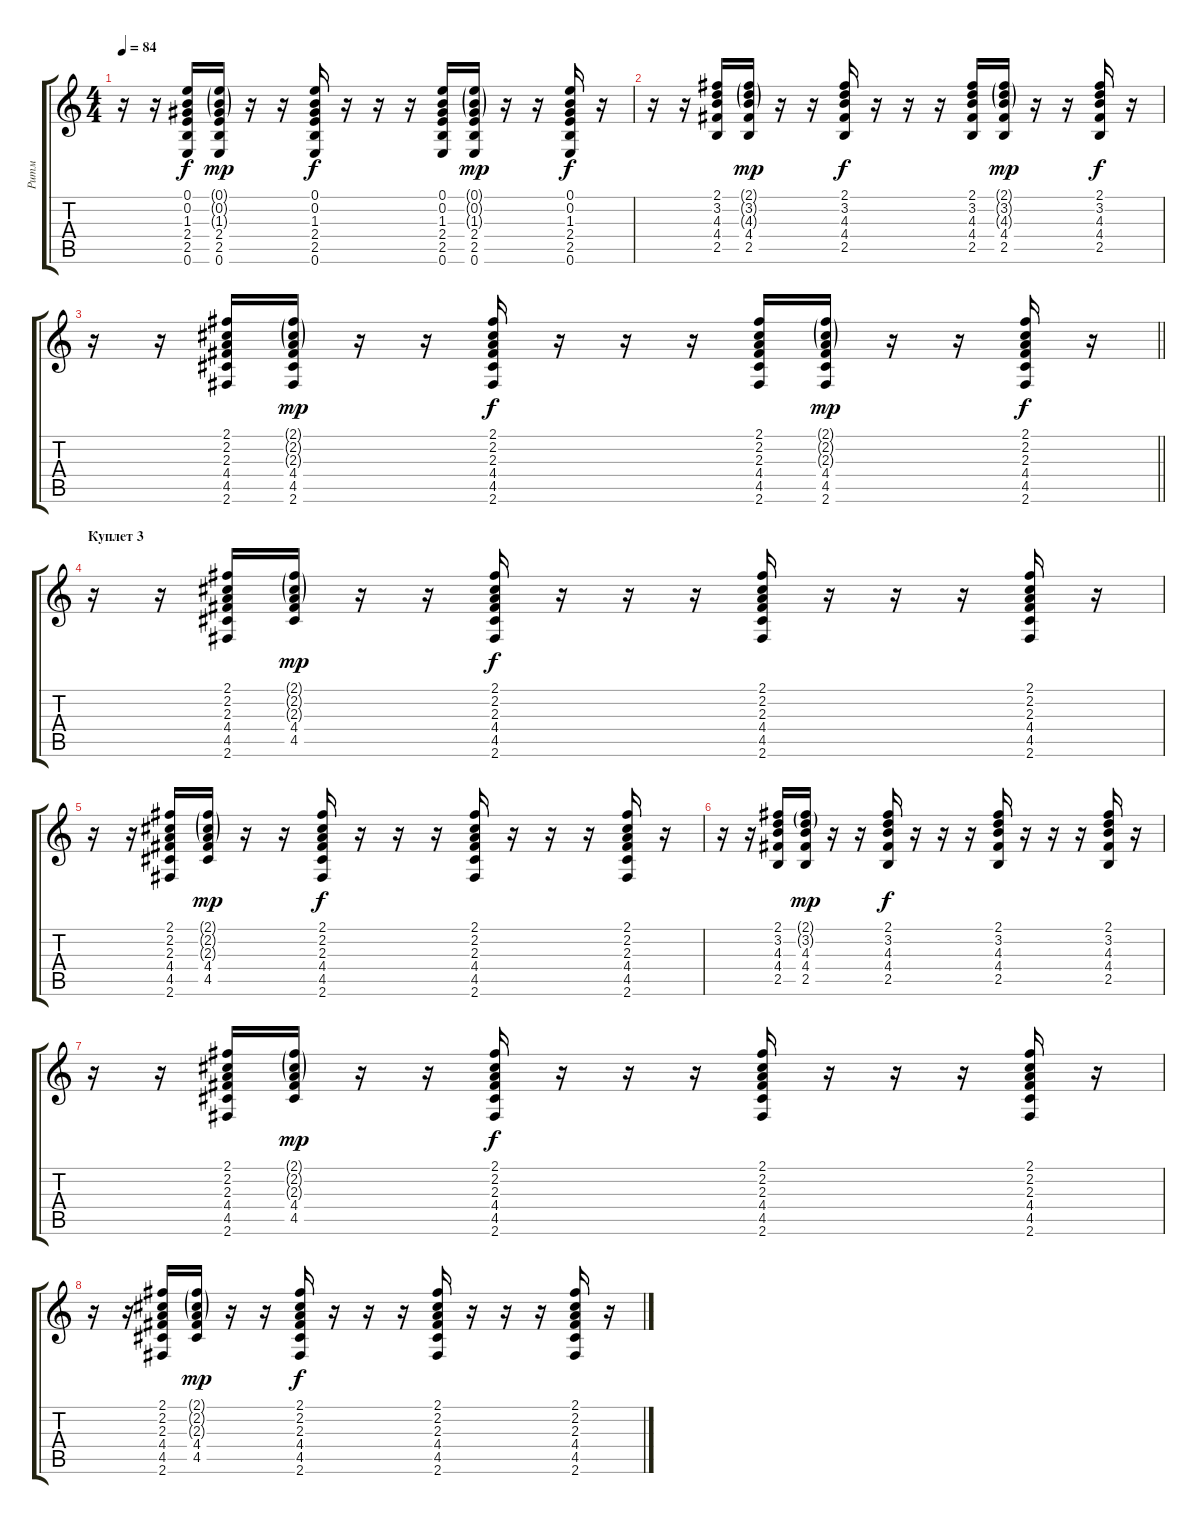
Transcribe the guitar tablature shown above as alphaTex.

\track ("Ритм" "Ритм") {instrument acousticguitarsteel}
\staff {score tabs}
\tuning (E4 B3 G3 D3 A2 E2) {hide}
\ts (4 4)
\tempo 84
\clef g2
\ks c
r.16{dy f} r.16 (0.1 0.2 1.3 2.4 2.5 0.6).16 (0.1{g} 0.2{g} 1.3{g} 2.4 2.5 0.6).16{dy mp} r.16 r.16 (0.1 0.2 1.3 2.4 2.5 0.6).16{dy f} r.16 r.16 r.16 (0.1 0.2 1.3 2.4 2.5 0.6).16 (0.1{g} 0.2{g} 1.3{g} 2.4 2.5 0.6).16{dy mp} r.16 r.16 (0.1 0.2 1.3 2.4 2.5 0.6).16{dy f} r.16 |
r.16 r.16 (2.1 3.2 4.3 4.4 2.5).16 (2.1{g} 3.2{g} 4.3{g} 4.4 2.5).16{dy mp} r.16 r.16 (2.1 3.2 4.3 4.4 2.5).16{dy f} r.16 r.16 r.16 (2.1 3.2 4.3 4.4 2.5).16 (2.1{g} 3.2{g} 4.3{g} 4.4 2.5).16{dy mp} r.16 r.16 (2.1 3.2 4.3 4.4 2.5).16{dy f} r.16 |
\barLineRight lightlight
r.16 r.16 (2.1 2.2 2.3 4.4 4.5 2.6).16 (2.1{g} 2.2{g} 2.3{g} 4.4 4.5 2.6).16{dy mp} r.16 r.16 (2.1 2.2 2.3 4.4 4.5 2.6).16{dy f} r.16 r.16 r.16 (2.1 2.2 2.3 4.4 4.5 2.6).16 (2.1{g} 2.2{g} 2.3{g} 4.4 4.5 2.6).16{dy mp} r.16 r.16 (2.1 2.2 2.3 4.4 4.5 2.6).16{dy f} r.16 |
\section ("" "Куплет 3")
r.16 r.16 (2.1 2.2 2.3 4.4 4.5 2.6).16 (2.1{g} 2.2{g} 2.3{g} 4.4 4.5).16{dy mp} r.16 r.16 (2.1 2.2 2.3 4.4 4.5 2.6).16{dy f} r.16 r.16 r.16 (2.1 2.2 2.3 4.4 4.5 2.6).16 r.16 r.16 r.16 (2.1 2.2 2.3 4.4 4.5 2.6).16 r.16 |
r.16 r.16 (2.1 2.2 2.3 4.4 4.5 2.6).16 (2.1{g} 2.2{g} 2.3{g} 4.4 4.5).16{dy mp} r.16 r.16 (2.1 2.2 2.3 4.4 4.5 2.6).16{dy f} r.16 r.16 r.16 (2.1 2.2 2.3 4.4 4.5 2.6).16 r.16 r.16 r.16 (2.1 2.2 2.3 4.4 4.5 2.6).16 r.16 |
r.16 r.16 (2.1 3.2 4.3 4.4 2.5).16 (2.1{g} 3.2{g} 4.3 4.4 2.5).16{dy mp} r.16 r.16 (2.1 3.2 4.3 4.4 2.5).16{dy f} r.16 r.16 r.16 (2.1 3.2 4.3 4.4 2.5).16 r.16 r.16 r.16 (2.1 3.2 4.3 4.4 2.5).16 r.16 |
r.16 r.16 (2.1 2.2 2.3 4.4 4.5 2.6).16 (2.1{g} 2.2{g} 2.3{g} 4.4 4.5).16{dy mp} r.16 r.16 (2.1 2.2 2.3 4.4 4.5 2.6).16{dy f} r.16 r.16 r.16 (2.1 2.2 2.3 4.4 4.5 2.6).16 r.16 r.16 r.16 (2.1 2.2 2.3 4.4 4.5 2.6).16 r.16 |
r.16 r.16 (2.1 2.2 2.3 4.4 4.5 2.6).16 (2.1{g} 2.2{g} 2.3{g} 4.4 4.5).16{dy mp} r.16 r.16 (2.1 2.2 2.3 4.4 4.5 2.6).16{dy f} r.16 r.16 r.16 (2.1 2.2 2.3 4.4 4.5 2.6).16 r.16 r.16 r.16 (2.1 2.2 2.3 4.4 4.5 2.6).16 r.16
